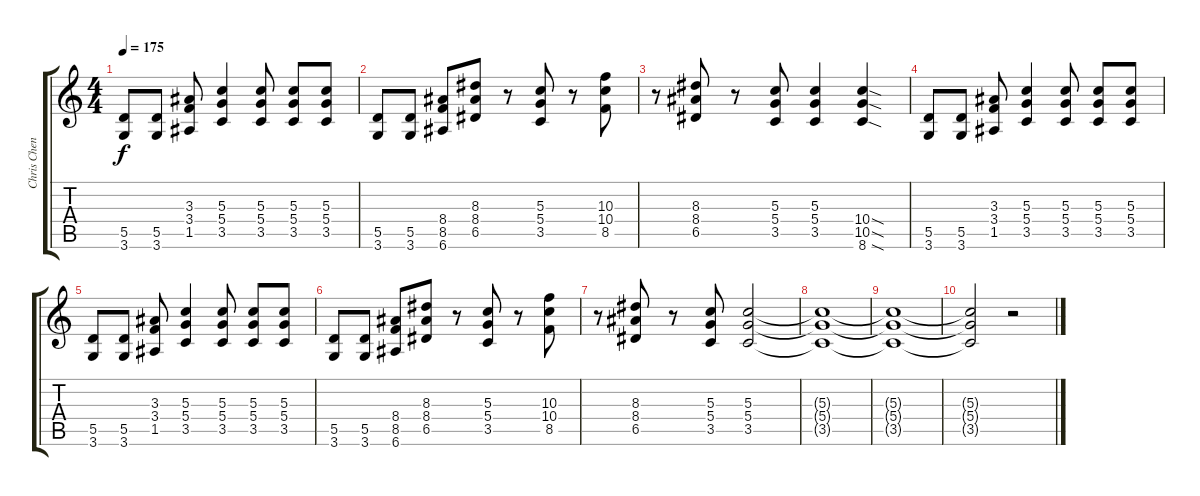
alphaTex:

\track ("Chris Cheney" "Chris Chen") {instrument distortionguitar}
\staff {score tabs}
\tuning (E4 B3 G3 D3 A2 E2) {hide}
\ts (4 4)
\tempo 175
\clef g2
\ks c
(5.5 3.6).8{dy f} (5.5 3.6).8 (3.3 3.4 1.5).8 (5.3 5.4 3.5).4 (5.3 5.4 3.5).8 (5.3 5.4 3.5).8 (5.3 5.4 3.5).8 |
(5.5 3.6).8 (5.5 3.6).8 (8.4 8.5 6.6).8 (8.3 8.4 6.5).8 r.8 (5.3 5.4 3.5).8 r.8 (10.3 10.4 8.5).8 |
r.8 (8.3 8.4 6.5).8 r.8 (5.3 5.4 3.5).8 (5.3 5.4 3.5).4 (10.4{sod} 10.5{sod} 8.6{sod}).4 |
(5.5 3.6).8 (5.5 3.6).8 (3.3 3.4 1.5).8 (5.3 5.4 3.5).4 (5.3 5.4 3.5).8 (5.3 5.4 3.5).8 (5.3 5.4 3.5).8 |
(5.5 3.6).8 (5.5 3.6).8 (3.3 3.4 1.5).8 (5.3 5.4 3.5).4 (5.3 5.4 3.5).8 (5.3 5.4 3.5).8 (5.3 5.4 3.5).8 |
(5.5 3.6).8 (5.5 3.6).8 (8.4 8.5 6.6).8 (8.3 8.4 6.5).8 r.8 (5.3 5.4 3.5).8 r.8 (10.3 10.4 8.5).8 |
r.8 (8.3 8.4 6.5).8 r.8 (5.3 5.4 3.5).8 (5.3 5.4 3.5).2{volume 2} |
(5.3{t} 5.4{t} 3.5{t}).1 |
(5.3{t} 5.4{t} 3.5{t}).1 |
(5.3{t} 5.4{t} 3.5{t}).2 r.2
